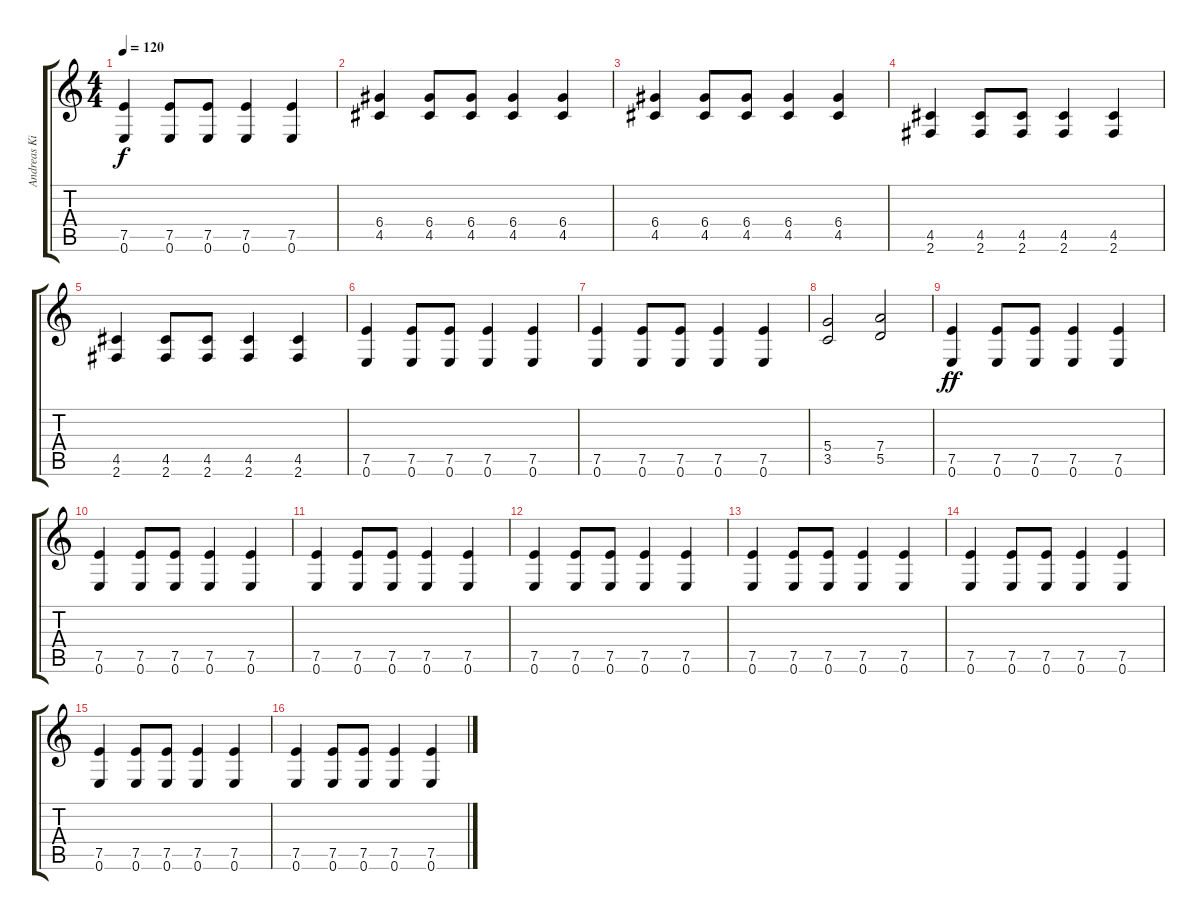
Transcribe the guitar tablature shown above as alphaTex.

\track ("Andreas Kisser" "Andreas Ki") {instrument distortionguitar}
\staff {score tabs}
\tuning (E4 B3 G3 D3 A2 E2) {hide}
\ts (4 4)
\tempo 120
\clef g2
\ks c
(7.5 0.6).4{dy f} (7.5 0.6).8 (7.5 0.6).8 (7.5 0.6).4 (7.5 0.6).4 |
(6.4 4.5).4 (6.4 4.5).8 (6.4 4.5).8 (6.4 4.5).4 (6.4 4.5).4 |
(6.4 4.5).4 (6.4 4.5).8 (6.4 4.5).8 (6.4 4.5).4 (6.4 4.5).4 |
(4.5 2.6).4 (4.5 2.6).8 (4.5 2.6).8 (4.5 2.6).4 (4.5 2.6).4 |
(4.5 2.6).4 (4.5 2.6).8 (4.5 2.6).8 (4.5 2.6).4 (4.5 2.6).4 |
(7.5 0.6).4 (7.5 0.6).8 (7.5 0.6).8 (7.5 0.6).4 (7.5 0.6).4 |
(7.5 0.6).4 (7.5 0.6).8 (7.5 0.6).8 (7.5 0.6).4 (7.5 0.6).4 |
(5.4 3.5).2 (7.4 5.5).2 |
(7.5 0.6).4{dy ff} (7.5 0.6).8 (7.5 0.6).8 (7.5 0.6).4 (7.5 0.6).4 |
(7.5 0.6).4 (7.5 0.6).8 (7.5 0.6).8 (7.5 0.6).4 (7.5 0.6).4 |
(7.5 0.6).4 (7.5 0.6).8 (7.5 0.6).8 (7.5 0.6).4 (7.5 0.6).4 |
(7.5 0.6).4 (7.5 0.6).8 (7.5 0.6).8 (7.5 0.6).4 (7.5 0.6).4 |
(7.5 0.6).4 (7.5 0.6).8 (7.5 0.6).8 (7.5 0.6).4 (7.5 0.6).4 |
(7.5 0.6).4 (7.5 0.6).8 (7.5 0.6).8 (7.5 0.6).4 (7.5 0.6).4 |
(7.5 0.6).4 (7.5 0.6).8 (7.5 0.6).8 (7.5 0.6).4 (7.5 0.6).4 |
(7.5 0.6).4 (7.5 0.6).8 (7.5 0.6).8 (7.5 0.6).4 (7.5 0.6).4
